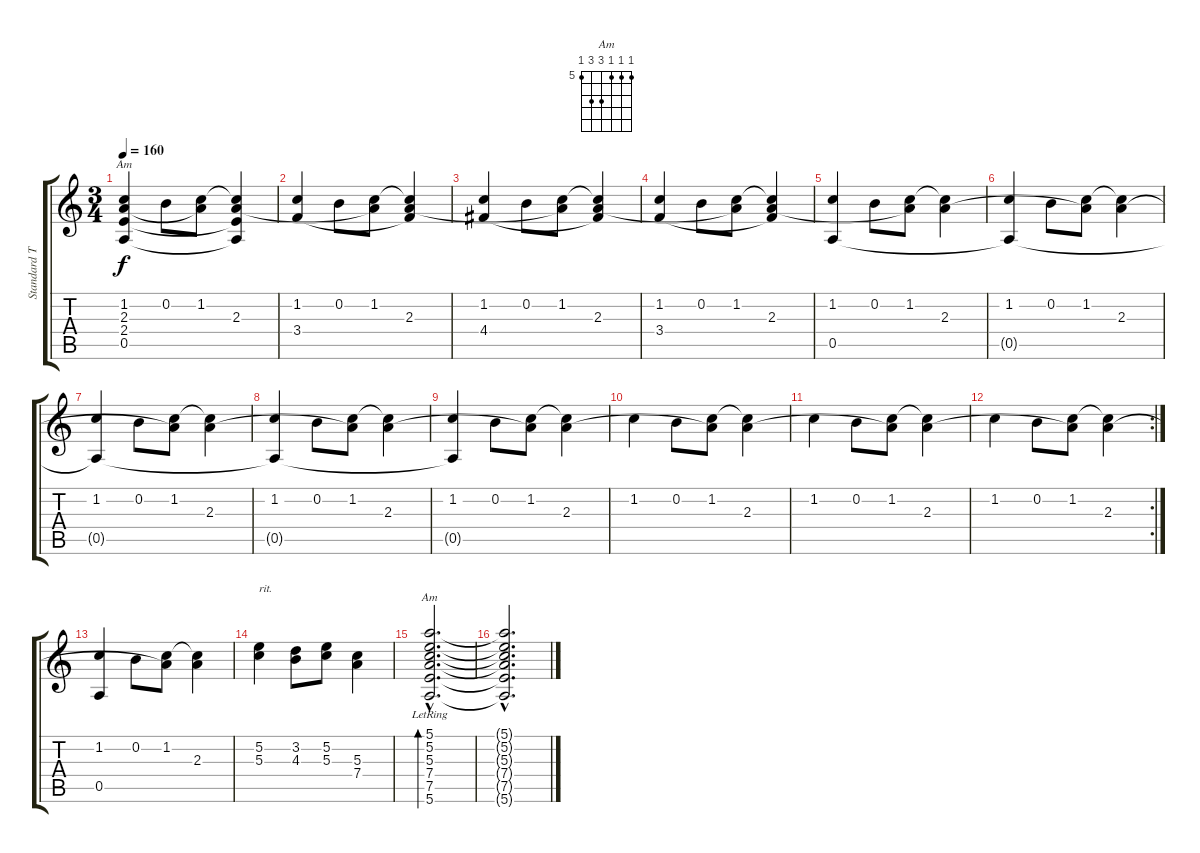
\track ("Standard Tuning" "Standard T") {instrument acousticguitarnylon}
\staff {score tabs}
\tuning (E4 B3 G3 D3 A2 E2) {hide}
\chord ("Am" x 1 2 2 0 x)
\chord ("Am" 5 5 5 7 7 5) {firstfret 5}
\ts (3 4)
\tempo 160
\clef g2
\ks c
(1.2 2.3 2.4 0.5).4{ch "Am" dy f} 0.2.8 (1.2 2.3{t}).8 (1.2{t} 2.3 2.4{t} 0.5{t}).4 |
(1.2 3.4).4 0.2.8 (1.2 2.3{t}).8 (1.2{t} 2.3 3.4{t}).4 |
(1.2 4.4).4 0.2.8 (1.2 2.3{t}).8 (1.2{t} 2.3 4.4{t}).4 |
(1.2 3.4).4 0.2.8 (1.2 2.3{t}).8 (1.2{t} 2.3 3.4{t}).4 |
(1.2 0.5).4 0.2.8 (1.2 2.3{t}).8 (1.2{t} 2.3).4 |
(1.2 0.5{t}).4 0.2.8 (1.2 2.3{t}).8 (1.2{t} 2.3).4 |
(1.2 0.5{t}).4 0.2.8 (1.2 2.3{t}).8 (1.2{t} 2.3).4 |
(1.2 0.5{t}).4 0.2.8 (1.2 2.3{t}).8 (1.2{t} 2.3).4 |
(1.2 0.5{t}).4 0.2.8 (1.2 2.3{t}).8 (1.2{t} 2.3).4 |
1.2.4 0.2.8 (1.2 2.3{t}).8 (1.2{t} 2.3).4 |
1.2.4 0.2.8 (1.2 2.3{t}).8 (1.2{t} 2.3).4 |
\rc 2
1.2.4 0.2.8 (1.2 2.3{t}).8 (1.2{t} 2.3).4 |
(1.2 0.5).4 0.2.8 (1.2 2.3{t}).8 (1.2{t} 2.3).4 |
(5.2 5.3).4{txt "rit."} (3.2 4.3).8 (5.2 5.3).8 (5.3 7.4).4 |
(5.1{hac lr} 5.2{hac lr} 5.3{hac lr} 7.4{hac lr} 7.5{hac lr} 5.6{hac lr}).2{d bd 240 ch "Am"} |
(5.1{hac t} 5.2{hac t} 5.3{hac t} 7.4{hac t} 7.5{hac t} 5.6{hac t}).2{d}
